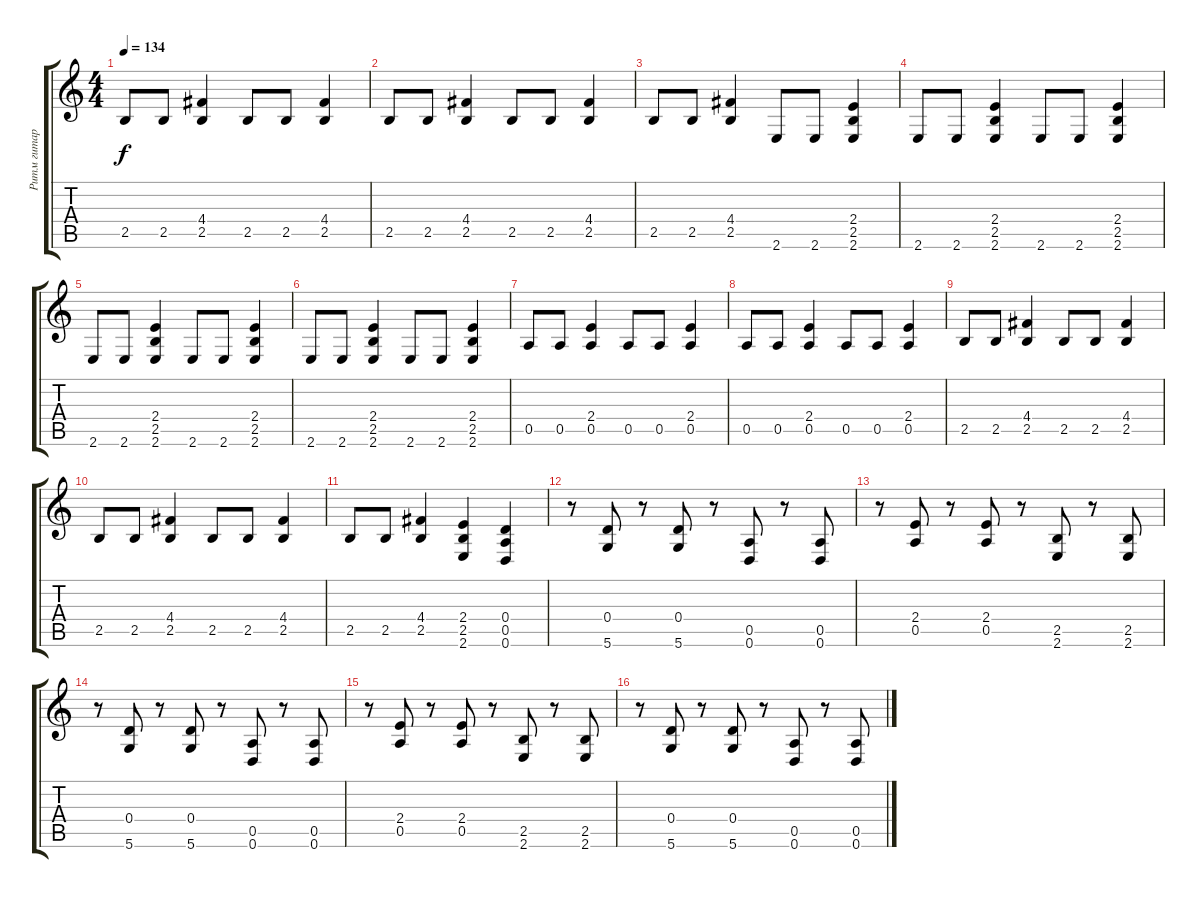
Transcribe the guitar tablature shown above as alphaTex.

\track ("Ритм гитара" "Ритм гитар") {instrument distortionguitar}
\staff {score tabs}
\tuning (E4 B3 G3 D3 A2 D2) {hide}
\ts (4 4)
\tempo 134
\clef g2
\ks c
2.5.8{dy f} 2.5.8 (4.4 2.5).4 2.5.8 2.5.8 (4.4 2.5).4 |
2.5.8 2.5.8 (4.4 2.5).4 2.5.8 2.5.8 (4.4 2.5).4 |
2.5.8 2.5.8 (4.4 2.5).4 2.6.8 2.6.8 (2.4 2.5 2.6).4 |
2.6.8 2.6.8 (2.4 2.5 2.6).4 2.6.8 2.6.8 (2.4 2.5 2.6).4 |
2.6.8 2.6.8 (2.4 2.5 2.6).4 2.6.8 2.6.8 (2.4 2.5 2.6).4 |
2.6.8 2.6.8 (2.4 2.5 2.6).4 2.6.8 2.6.8 (2.4 2.5 2.6).4 |
0.5.8 0.5.8 (2.4 0.5).4 0.5.8 0.5.8 (2.4 0.5).4 |
0.5.8 0.5.8 (2.4 0.5).4 0.5.8 0.5.8 (2.4 0.5).4 |
2.5.8 2.5.8 (4.4 2.5).4 2.5.8 2.5.8 (4.4 2.5).4 |
2.5.8 2.5.8 (4.4 2.5).4 2.5.8 2.5.8 (4.4 2.5).4 |
2.5.8 2.5.8 (4.4 2.5).4 (2.4 2.5 2.6).4 (0.4 0.5 0.6).4 |
r.8 (0.4 5.6).8 r.8 (0.4 5.6).8 r.8 (0.5 0.6).8 r.8 (0.5 0.6).8 |
r.8 (2.4 0.5).8 r.8 (2.4 0.5).8 r.8 (2.5 2.6).8 r.8 (2.5 2.6).8 |
r.8 (0.4 5.6).8 r.8 (0.4 5.6).8 r.8 (0.5 0.6).8 r.8 (0.5 0.6).8 |
r.8 (2.4 0.5).8 r.8 (2.4 0.5).8 r.8 (2.5 2.6).8 r.8 (2.5 2.6).8 |
r.8 (0.4 5.6).8 r.8 (0.4 5.6).8 r.8 (0.5 0.6).8 r.8 (0.5 0.6).8
